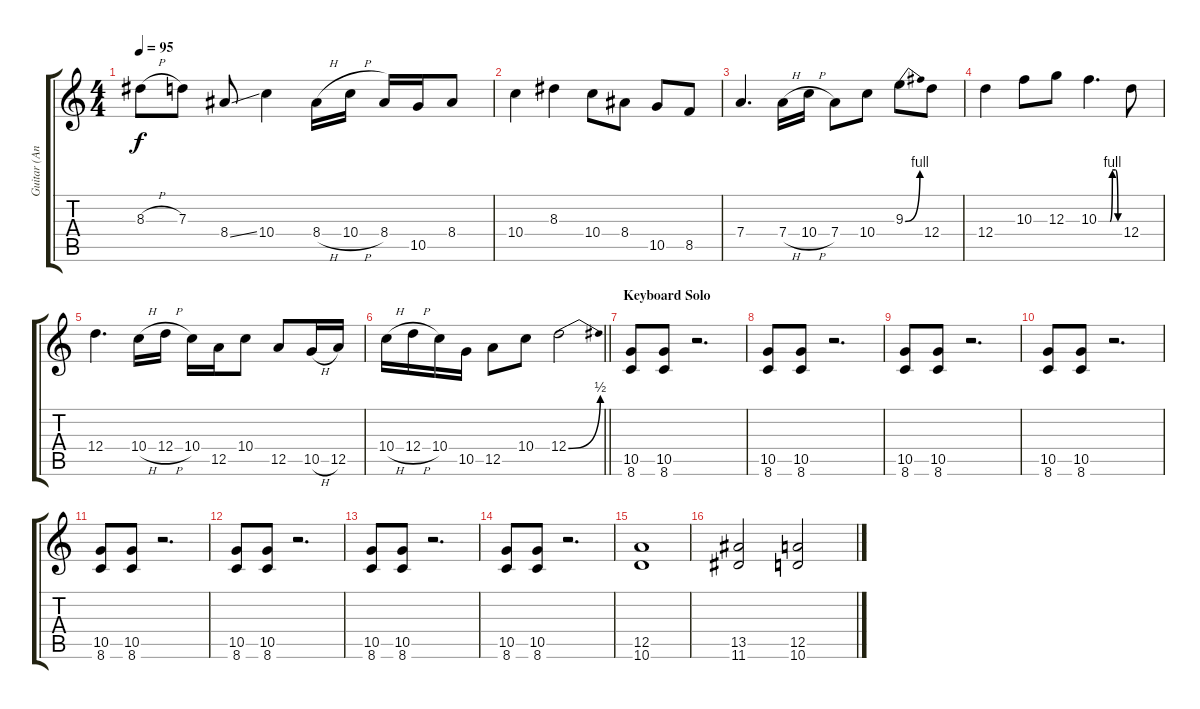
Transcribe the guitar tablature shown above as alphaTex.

\track ("Guitar (Andrew Stockdale)" "Guitar (An") {instrument distortionguitar}
\staff {score tabs}
\tuning (E4 B3 G3 D3 A2 E2) {hide}
\ts (4 4)
\tempo 95
\clef g2
\ks c
8.3{h}.8{dy f} 7.3.8 8.4{ss}.8 10.4.4 8.4{h}.16 10.4{h}.16 8.4.16 10.5.16 8.4.8 |
10.4.4 8.3.4 10.4.8 8.4.8 10.5.8 8.5.8 |
7.4.4{d} 7.4{h}.16 10.4{h}.16 7.4.8 10.4.8 9.3{be (bend 0 0 60 4)}.8 12.4.8 |
12.4.4 10.3.8 12.3.8 10.3{be (custom 0 0 15 0 30 0 33 0 40 4 49 4 56 0 60 0)}.4{d} 12.4.8 |
12.4.4{d} 10.4{h}.16 12.4{h}.16 10.4.16 12.5.16 10.4.8 12.5.8 10.5{h}.16 12.5.16 |
\barLineRight lightlight
10.4{h}.16 12.4{h}.16 10.4.16 10.5.16 12.5.8 10.4.8 12.4{be (bend 0 0 60 2)}.2 |
\section ("" "Keyboard Solo")
(10.5 8.6).8 (10.5 8.6).8 r.2{d} |
(10.5 8.6).8 (10.5 8.6).8 r.2{d} |
(10.5 8.6).8 (10.5 8.6).8 r.2{d} |
(10.5 8.6).8 (10.5 8.6).8 r.2{d} |
(10.5 8.6).8 (10.5 8.6).8 r.2{d} |
(10.5 8.6).8 (10.5 8.6).8 r.2{d} |
(10.5 8.6).8 (10.5 8.6).8 r.2{d} |
(10.5 8.6).8 (10.5 8.6).8 r.2{d} |
(12.5 10.6).1 |
(13.5 11.6).2 (12.5 10.6).2
